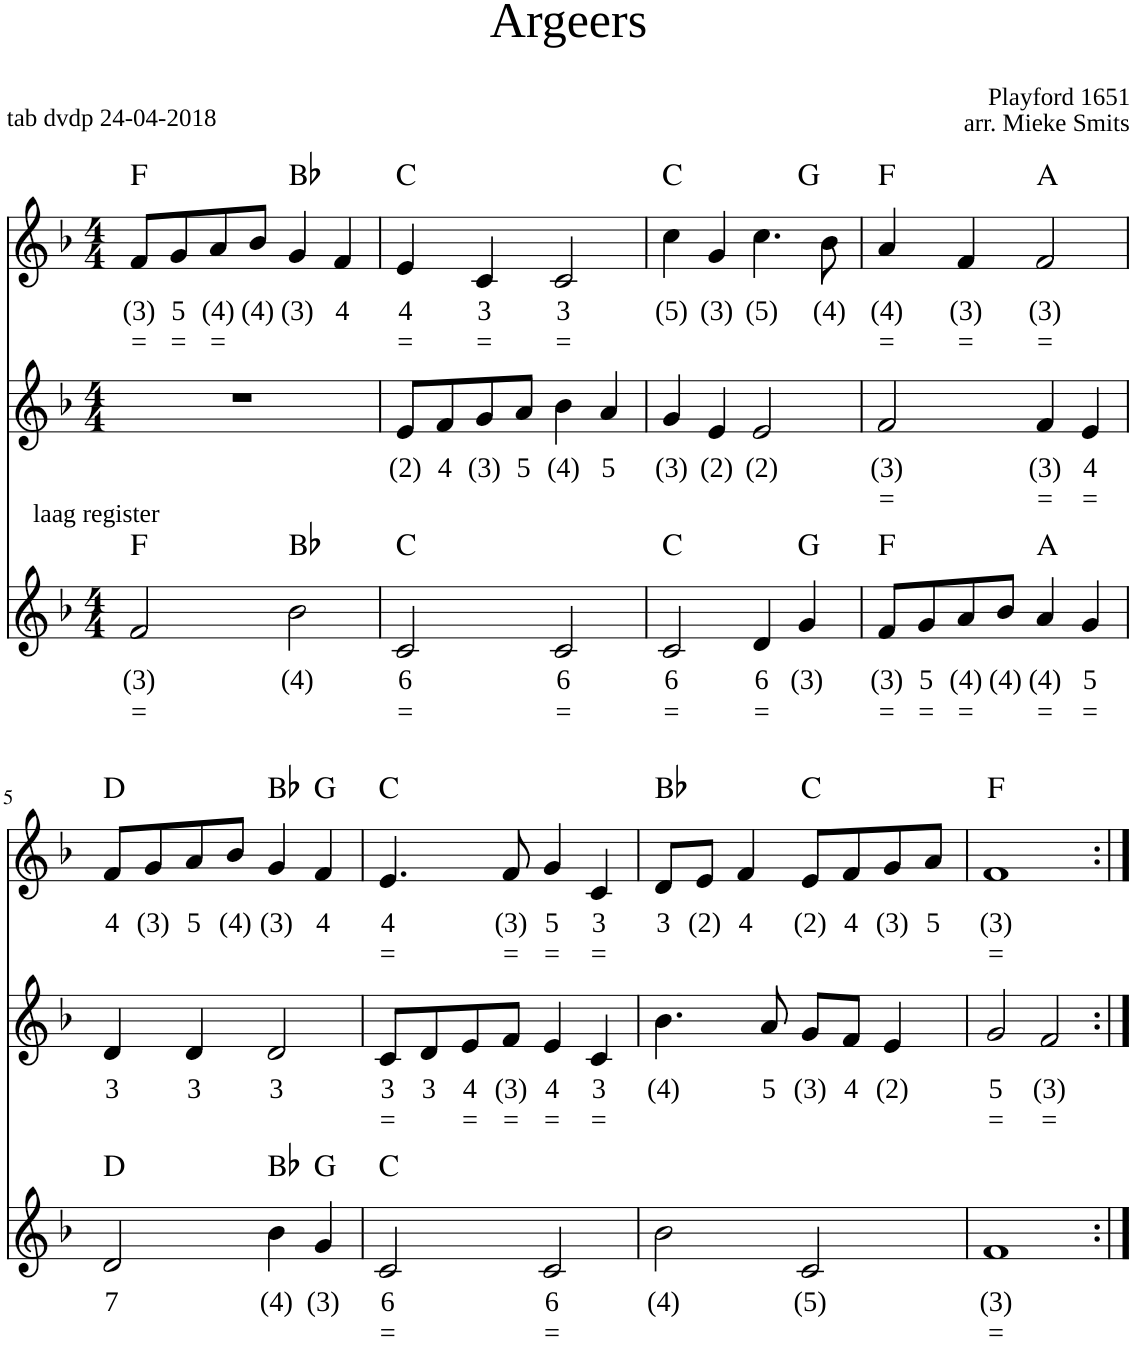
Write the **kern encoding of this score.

**kern	**text	**text	**kern	**text	**text	**kern	**text	**text	**harte
*part3	*part3	*part3	*part2	*part2	*part2	*part1	*part1	*part1	*part1
*staff3	*staff3	*staff3	*staff2	*staff2	*staff2	*staff1	*staff1	*staff1	*
*I"Voice	*	*	*I"Voice	*	*	*I"Voice	*	*	*
*clefG2	*	*	*clefG2	*	*	*clefG2	*	*	*
*k[b-]	*	*	*k[b-]	*	*	*k[b-]	*	*	*
*M4/4	*	*	*M4/4	*	*	*M4/4	*	*	*
=1	=1	=1	=1	=1	=1	=1	=1	=1	=1
!LO:TX:a:t=laag register	!	!	!	!	!	!	!	!	!
!	!LO:LY:b	!LO:LY:b	!	!	!	!	!LO:LY:b	!LO:LY:b	!
2f/	(3)	=	1r	.	.	8f/L	(3)	=	F:maj
!	!	!	!	!	!	!	!LO:LY:b	!LO:LY:b	!
.	.	.	.	.	.	8g/	5	=	.
!	!	!	!	!	!	!	!LO:LY:b	!LO:LY:b	!
.	.	.	.	.	.	8a/	(4)	=	.
!	!	!	!	!	!	!	!LO:LY:b	!	!
.	.	.	.	.	.	8b-/J	(4)	.	.
!	!LO:LY:b	!	!	!	!	!	!LO:LY:b	!	!
2b-\	(4)	.	.	.	.	4g/	(3)	.	Bb:maj
!	!	!	!	!	!	!	!LO:LY:b	!	!
.	.	.	.	.	.	4f/	4	.	.
=2	=2	=2	=2	=2	=2	=2	=2	=2	=2
!	!LO:LY:b	!LO:LY:b	!	!LO:LY:b	!	!	!LO:LY:b	!LO:LY:b	!
2c/	6	=	8e/L	(2)	.	4e/	4	=	C:maj
!	!	!	!	!LO:LY:b	!	!	!	!	!
.	.	.	8f/	4	.	.	.	.	.
!	!	!	!	!LO:LY:b	!	!	!LO:LY:b	!LO:LY:b	!
.	.	.	8g/	(3)	.	4c/	3	=	.
!	!	!	!	!LO:LY:b	!	!	!	!	!
.	.	.	8a/J	5	.	.	.	.	.
!	!LO:LY:b	!LO:LY:b	!	!LO:LY:b	!	!	!LO:LY:b	!LO:LY:b	!
2c/	6	=	4b-\	(4)	.	2c/	3	=	.
!	!	!	!	!LO:LY:b	!	!	!	!	!
.	.	.	4a/	5	.	.	.	.	.
=3	=3	=3	=3	=3	=3	=3	=3	=3	=3
!	!LO:LY:b	!LO:LY:b	!	!LO:LY:b	!	!	!LO:LY:b	!	!
*	*	*	*	*	*	*^	*	*	*
2c/	6	=	4g/	(3)	.	4cc\	2.ryy	(5)	.	C:maj
!	!	!	!	!LO:LY:b	!	!	!	!LO:LY:b	!	!
.	.	.	4e/	(2)	.	4g/	.	(3)	.	.
!	!LO:LY:b	!LO:LY:b	!	!LO:LY:b	!	!	!	!LO:LY:b	!	!
4d/	6	=	2e/	(2)	.	4.cc\	.	(5)	.	.
!	!LO:LY:b	!	!	!	!	!	!	!	!	!
4g/	(3)	.	.	.	.	.	4ryy	.	.	G:maj
!	!	!	!	!	!	!	!	!LO:LY:b	!	!
.	.	.	.	.	.	8b-\	.	(4)	.	.
=4	=4	=4	=4	=4	=4	=4	=4	=4	=4	=4
!	!LO:LY:b	!LO:LY:b	!	!LO:LY:b	!LO:LY:b	!	!	!LO:LY:b	!LO:LY:b	!
*	*	*	*	*	*	*v	*v	*	*	*
8f/L	(3)	=	2f/	(3)	=	4a/	(4)	=	F:maj
!	!LO:LY:b	!LO:LY:b	!	!	!	!	!	!	!
8g/	5	=	.	.	.	.	.	.	.
!	!LO:LY:b	!LO:LY:b	!	!	!	!	!LO:LY:b	!LO:LY:b	!
8a/	(4)	=	.	.	.	4f/	(3)	=	.
!	!LO:LY:b	!	!	!	!	!	!	!	!
8b-/J	(4)	.	.	.	.	.	.	.	.
!	!LO:LY:b	!LO:LY:b	!	!LO:LY:b	!LO:LY:b	!	!LO:LY:b	!LO:LY:b	!
4a/	(4)	=	4f/	(3)	=	2f/	(3)	=	A:maj
!	!LO:LY:b	!LO:LY:b	!	!LO:LY:b	!LO:LY:b	!	!	!	!
4g/	5	=	4e/	4	=	.	.	.	.
!!LO:LB:g=z
=5	=5	=5	=5	=5	=5	=5	=5	=5	=5
!	!LO:LY:b	!	!	!LO:LY:b	!	!	!LO:LY:b	!	!
2d/	7	.	4d/	3	.	8f/L	4	.	D:maj
!	!	!	!	!	!	!	!LO:LY:b	!	!
.	.	.	.	.	.	8g/	(3)	.	.
!	!	!	!	!LO:LY:b	!	!	!LO:LY:b	!	!
.	.	.	4d/	3	.	8a/	5	.	.
!	!	!	!	!	!	!	!LO:LY:b	!	!
.	.	.	.	.	.	8b-/J	(4)	.	.
!	!LO:LY:b	!	!	!LO:LY:b	!	!	!LO:LY:b	!	!
4b-\	(4)	.	2d/	3	.	4g/	(3)	.	Bb:maj
!	!LO:LY:b	!	!	!	!	!	!LO:LY:b	!	!
4g/	(3)	.	.	.	.	4f/	4	.	G:maj
=6	=6	=6	=6	=6	=6	=6	=6	=6	=6
!	!LO:LY:b	!LO:LY:b	!	!LO:LY:b	!LO:LY:b	!	!LO:LY:b	!LO:LY:b	!
2c/	6	=	8c/L	3	=	4.e/	4	=	C:maj
!	!	!	!	!LO:LY:b	!	!	!	!	!
.	.	.	8d/	3	.	.	.	.	.
!	!	!	!	!LO:LY:b	!LO:LY:b	!	!	!	!
.	.	.	8e/	4	=	.	.	.	.
!	!	!	!	!LO:LY:b	!LO:LY:b	!	!LO:LY:b	!LO:LY:b	!
.	.	.	8f/J	(3)	=	8f/	(3)	=	.
!	!LO:LY:b	!LO:LY:b	!	!LO:LY:b	!LO:LY:b	!	!LO:LY:b	!LO:LY:b	!
2c/	6	=	4e/	4	=	4g/	5	=	.
!	!	!	!	!LO:LY:b	!LO:LY:b	!	!LO:LY:b	!LO:LY:b	!
.	.	.	4c/	3	=	4c/	3	=	.
=7	=7	=7	=7	=7	=7	=7	=7	=7	=7
!	!LO:LY:b	!	!	!LO:LY:b	!	!	!LO:LY:b	!	!
2b-\	(4)	.	4.b-\	(4)	.	8d/L	3	.	Bb:maj
!	!	!	!	!	!	!	!LO:LY:b	!	!
.	.	.	.	.	.	8e/J	(2)	.	.
!	!	!	!	!	!	!	!LO:LY:b	!	!
.	.	.	.	.	.	4f/	4	.	.
!	!	!	!	!LO:LY:b	!	!	!	!	!
.	.	.	8a/	5	.	.	.	.	.
!	!LO:LY:b	!	!	!LO:LY:b	!	!	!LO:LY:b	!	!
2c/	(5)	.	8g/L	(3)	.	8e/L	(2)	.	C:maj
!	!	!	!	!LO:LY:b	!	!	!LO:LY:b	!	!
.	.	.	8f/J	4	.	8f/	4	.	.
!	!	!	!	!LO:LY:b	!	!	!LO:LY:b	!	!
.	.	.	4e/	(2)	.	8g/	(3)	.	.
!	!	!	!	!	!	!	!LO:LY:b	!	!
.	.	.	.	.	.	8a/J	5	.	.
=8	=8	=8	=8	=8	=8	=8	=8	=8	=8
!	!LO:LY:b	!LO:LY:b	!	!LO:LY:b	!LO:LY:b	!	!LO:LY:b	!LO:LY:b	!
1f	(3)	=	2g/	5	=	1f	(3)	=	F:maj
!	!	!	!	!LO:LY:b	!LO:LY:b	!	!	!	!
.	.	.	2f/	(3)	=	.	.	.	.
=:|!	=:|!	=:|!	=:|!	=:|!	=:|!	=:|!	=:|!	=:|!	=:|!
*-	*-	*-	*-	*-	*-	*-	*-	*-	*-
